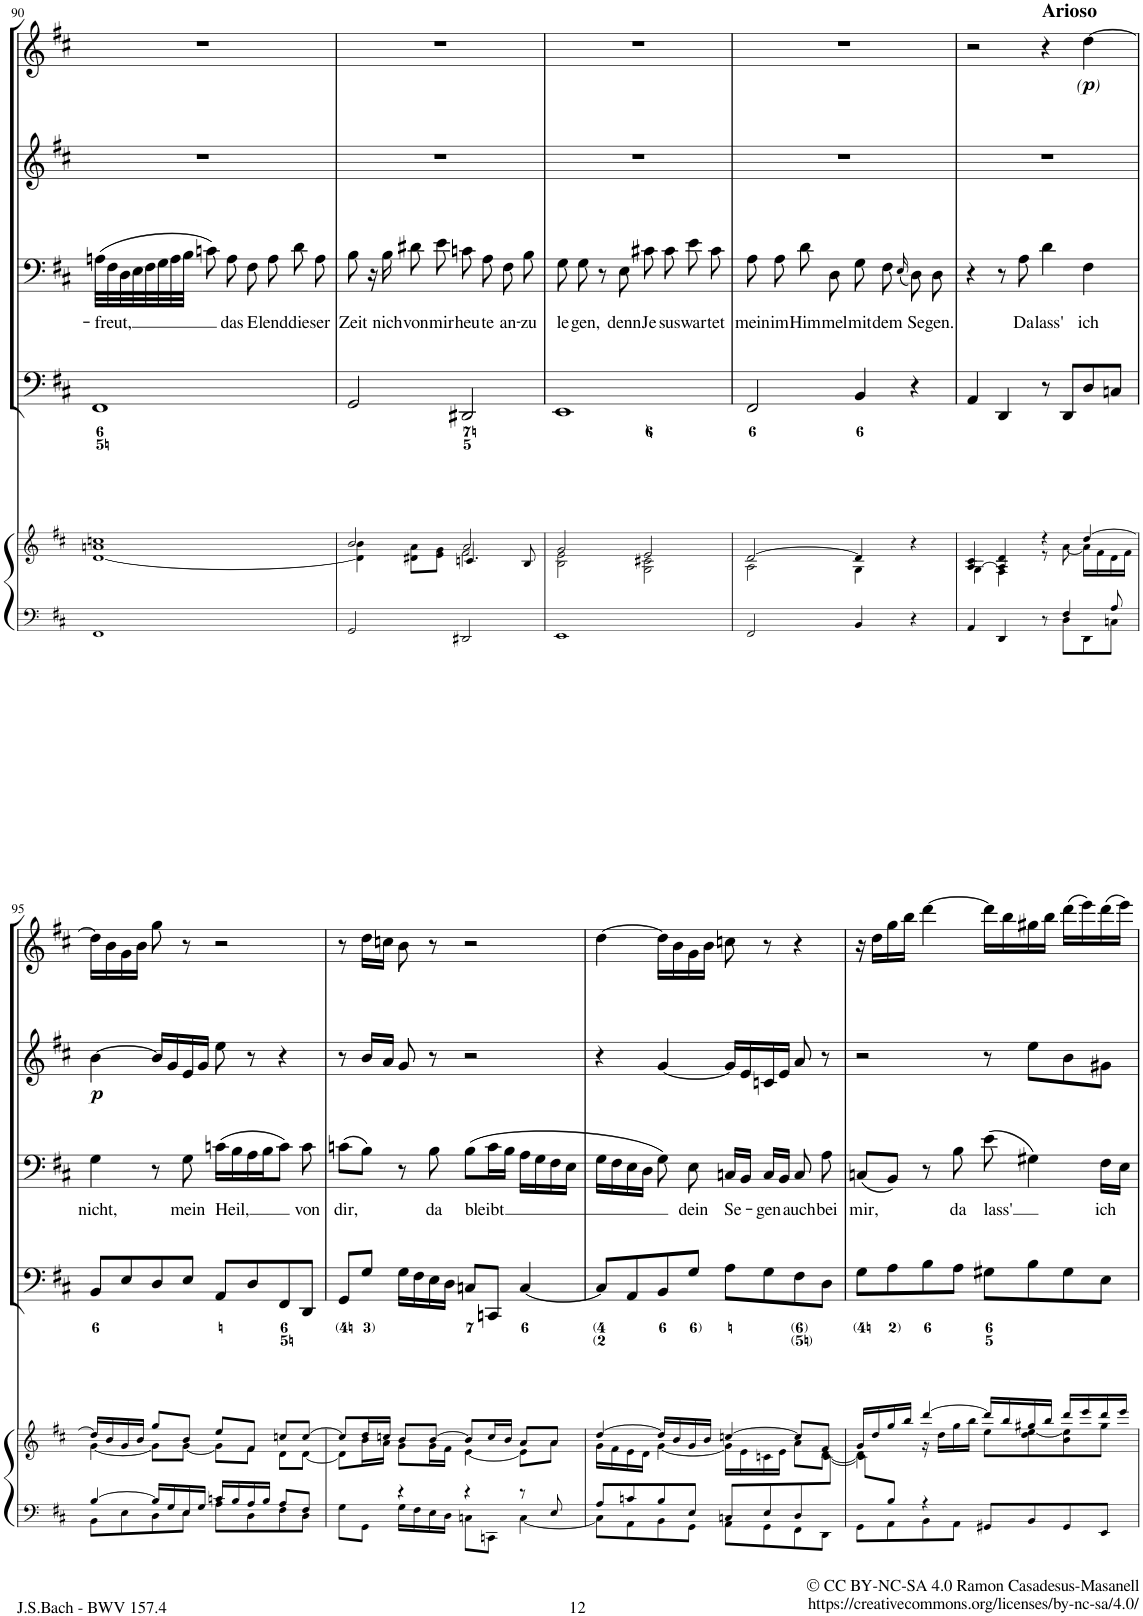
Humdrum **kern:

**kern	**kern	**kern	**kern	**text	**kern	**dynam	**kern	**dynam
*part5	*part5	*part4	*part3	*part3	*part2	*part2	*part1	*part1
*staff6	*staff5	*staff4	*staff3	*staff3	*staff2	*staff2	*staff1	*staff1
*I"Piano reduction	*	*I"Continuo	*I"Basso	*	*I"Violino	*	*I"Flauto Traverso	*
*I'Pno	*	*	*	*	*I'Vln	*	*I'Fl	*
!!LO:PB:g=z
*clefF4	*clefG2	*clefF4	*clefF4	*	*clefG2	*	*clefG2	*
*k[f#c#]	*k[f#c#]	*k[f#c#]	*k[f#c#]	*	*k[f#c#]	*	*k[f#c#]	*
*M4/4	*M4/4	*M4/4	*M4/4	*	*M4/4	*	*M4/4	*
*met(c)	*met(c)	*met(c)	*met(c)	*	*met(c)	*	*met(c)	*
=90	=90	=90	=90	=90	=90	=90	=90	=90
*	*^	*	*	*	*	*	*	*
!	!	!	!	!	!LO:LY:b	!	!	!	!
1FF#	1an 1ccn	[1d	1FF#	(32An\LLL	-freut,	1r	.	1r	.
.	.	.	.	32F#\	.	.	.	.	.
.	.	.	.	32D\	.	.	.	.	.
.	.	.	.	32E\	.	.	.	.	.
.	.	.	.	32F#\	.	.	.	.	.
.	.	.	.	32G\	.	.	.	.	.
.	.	.	.	32A\	.	.	.	.	.
.	.	.	.	32B\JJJ	.	.	.	.	.
.	.	.	.	8cn\)	.	.	.	.	.
!	!	!	!	!	!LO:LY:b	!	!	!	!
.	.	.	.	8A\	das	.	.	.	.
!	!	!	!	!	!LO:LY:b	!	!	!	!
.	.	.	.	8F#\	E-	.	.	.	.
!	!	!	!	!	!LO:LY:b	!	!	!	!
.	.	.	.	8A\	-lend	.	.	.	.
!	!	!	!	!	!LO:LY:b	!	!	!	!
.	.	.	.	8d\	die-	.	.	.	.
!	!	!	!	!	!LO:LY:b	!	!	!	!
.	.	.	.	8A\	-ser	.	.	.	.
=91	=91	=91	=91	=91	=91	=91	=91	=91	=91
*	*	*^	*	*	*	*	*	*	*
!	!	!	!	!	!	!LO:LY:b	!	!	!	!
2GG/	2b/	4d\] 4b\	2ryy	2GG/	8B\	Zeit	1r	.	1r	.
.	.	.	.	.	16r	.	.	.	.	.
!	!	!	!	!	!	!LO:LY:b	!	!	!	!
.	.	.	.	.	16B\	nich	.	.	.	.
!	!	!	!	!	!	!LO:LY:b	!	!	!	!
.	.	8d#X\ 8a\L	.	.	8d#X\	von	.	.	.	.
!	!	!	!	!	!	!LO:LY:b	!	!	!	!
.	.	8e\ 8g\J	.	.	8e\	mir	.	.	.	.
!	!	!	!	!	!	!LO:LY:b	!	!	!	!
2DD#X/	2a/	2f#\	4.cn/	2DD#X/	8cn\	heu-	.	.	.	.
!	!	!	!	!	!	!LO:LY:b	!	!	!	!
.	.	.	.	.	8A\	-te	.	.	.	.
!	!	!	!	!	!	!LO:LY:b	!	!	!	!
.	.	.	.	.	8F#\	an-	.	.	.	.
!	!	!	!	!	!	!LO:LY:b	!	!	!	!
.	.	.	8B/	.	8B\	-zu	.	.	.	.
=92	=92	=92	=92	=92	=92	=92	=92	=92	=92	=92
!	!	!	!	!	!	!LO:LY:b	!	!	!	!
*	*	*v	*v	*	*	*	*	*	*	*
1EE	2g/	2B\ 2e\	1EE	8G\	le-	1r	.	1r	.
!	!	!	!	!	!LO:LY:b	!	!	!	!
.	.	.	.	8G\	-gen,	.	.	.	.
.	.	.	.	8r	.	.	.	.	.
!	!	!	!	!	!LO:LY:b	!	!	!	!
.	.	.	.	8E\	denn	.	.	.	.
!	!	!	!	!	!LO:LY:b	!	!	!	!
.	2e/	2G\ 2c#X\	.	8c#X\	Je-	.	.	.	.
!	!	!	!	!	!LO:LY:b	!	!	!	!
.	.	.	.	8c#\	-sus	.	.	.	.
!	!	!	!	!	!LO:LY:b	!	!	!	!
.	.	.	.	8e\	war-	.	.	.	.
!	!	!	!	!	!LO:LY:b	!	!	!	!
.	.	.	.	8c#\	-tet	.	.	.	.
=93	=93	=93	=93	=93	=93	=93	=93	=93	=93
!	!	!	!	!	!LO:LY:b	!	!	!	!
2FF#/	[2d/	2A\	2FF#/	8A\	mein	1r	.	1r	.
!	!	!	!	!	!LO:LY:b	!	!	!	!
.	.	.	.	8A\	im	.	.	.	.
!	!	!	!	!	!LO:LY:b	!	!	!	!
.	.	.	.	8d\	Him-	.	.	.	.
!	!	!	!	!	!LO:LY:b	!	!	!	!
.	.	.	.	8D\	-mel	.	.	.	.
!	!	!	!	!	!LO:LY:b	!	!	!	!
4BB/	4d/]	4G\	4BB/	8G\	mit	.	.	.	.
!	!	!	!	!	!LO:LY:b	!	!	!	!
.	.	.	.	8F#\	dem	.	.	.	.
.	.	.	.	(16qE/	.	.	.	.	.
!	!	!	!	!	!LO:LY:b	!	!	!	!
4r	4r	4ryy	4r	8D\)	Se-	.	.	.	.
!	!	!	!	!	!LO:LY:b	!	!	!	!
.	.	.	.	8D\	-gen.	.	.	.	.
=94	=94	=94	=94	=94	=94	=94	=94	=94	=94
*^	*	*	*	*	*	*	*	*	*
4AA/	2ryy	[4A/ 4c#/	4G\	4AA/	4r	.	1r	.	2r	.
4DD/	.	4A/] 4d/	4F#\	4DD/	8r	.	.	.	.	.
!	!	!	!	!	!	!LO:LY:b	!	!	!	!
.	.	.	.	.	8A\	Da	.	.	.	.
!	!	!	!	!	!	!	!	!	!LO:TX:a:B:t=Arioso	!
!	!	!	!	!	!	!LO:LY:b	!	!	!	!
8r	8ryy	4r	8r	8r	4d\	lass'	.	.	4r	.
4F#/	8D\L	.	[8a\	8DD/L	.	.	.	.	.	.
!	!	!	!	!	!	!LO:LY:b	!	!	!	!LO:DY:b
!	!	!	!	!	!	!	!	!	!	!LO:DY:n=1:b
!	!	!	!	!	!	!	!	!	!	!LO:DY:n=2:b
.	8DD\	[4dd/	16a\LL]	8D/	4F#\	ich	.	.	[4dd\	other-dynamics p other-dynamics
.	.	.	16f#\	.	.	.	.	.	.	.
8A/	8Cn\J	.	16d\	8Cn/J	.	.	.	.	.	.
.	.	.	16f#\JJ	.	.	.	.	.	.	.
!!LO:LB:g=z
=95	=95	=95	=95	=95	=95	=95	=95	=95	=95	=95
!	!	!	!	!	!	!LO:LY:b	!	!LO:DY:b	!	!
[4B/	8BB\L	16dd/LL]	[4g\	8BB/L	4G\	nicht,	[4b\	p	16dd\LL]	.
.	.	16b/	.	.	.	.	.	.	16b\	.
.	8E\	16g/	.	8E/	.	.	.	.	16g\	.
.	.	16b/JJ	.	.	.	.	.	.	16b\JJ	.
16B/LL]	8D\	8gg/L	8g\L]	8D/	8r	.	16b/LL]	.	8gg\	.
16G/	.	.	.	.	.	.	16g/	.	.	.
!	!	!	!	!	!	!LO:LY:b	!	!	!	!
16E/	8E\J	8b/J	[8g\J	8E/J	8G\	mein	16e/	.	8r	.
16G/JJ	.	.	.	.	.	.	16g/JJ	.	.	.
!	!	!	!	!	!	!LO:LY:b	!	!	!	!
16cn/LL	8A\L	8ee/L	8g\L]	8AA/L	(16cn\LL	Heil,	8ee\	.	2r	.
16B/	.	.	.	.	16B\	.	.	.	.	.
16A/	8D\	8f#/J	8f#\J	8D/	16A\	.	8r	.	.	.
16B/JJ	.	.	.	.	16B\J	.	.	.	.	.
8A/L	8F#\	8ccn/L	8d\L	8FF#/	8c\J)	.	4r	.	.	.
!	!	!	!	!	!	!LO:LY:b	!	!	!	!
8F#/J	8D\J	[8cc/J	[8d\J	8DD/J	8c\	von	.	.	.	.
=96	=96	=96	=96	=96	=96	=96	=96	=96	=96	=96
!	!	!	!	!	!	!LO:LY:b	!	!	!	!
4ryy	8G\L	8cc/L]	8d\L]	8GG/L	(8cn\L	dir,	8r	.	8r	.
.	8GG\J	16dd/L	16b\L	8G/J	8B\J)	.	16b/LL	.	16dd\LL	.
.	.	16ccn/JJ	16a\JJ	.	.	.	16a/JJ	.	16ccn\JJ	.
4r	16G\LL	8b/L	8g\L	16G\LL	8r	.	8g/	.	8b\	.
.	16F#\	.	.	16F#\	.	.	.	.	.	.
!	!	!	!	!	!	!LO:LY:b	!	!	!	!
.	16E\	[8b/J	16g\L	16E\	8B\	da	8r	.	8r	.
.	16D\JJ	.	16f#\JJ	16D\JJ	.	.	.	.	.	.
!	!	!	!	!	!	!LO:LY:b	!	!	!	!
4r	8Cn\L	8b/L]	[4e\	8Cn/L	(8B\L	bleibt	2r	.	2r	.
.	8CCn\J	16cc/L	.	8CCn/J	16c\L	.	.	.	.	.
.	.	16b/JJ	.	.	16B\JJ	.	.	.	.	.
8r	[4C\	8a/L	8e\L]	[4C/	16A\LL	.	.	.	.	.
.	.	.	.	.	16G\	.	.	.	.	.
8E/	.	8a/J	8a\J	.	16F#\	.	.	.	.	.
.	.	.	.	.	16E\JJ	.	.	.	.	.
=97	=97	=97	=97	=97	=97	=97	=97	=97	=97	=97
*	*	*	*^	*	*	*	*	*	*	*
8A/L	8C\L]	[4dd/	16g\LL	2..ryy	8C/L]	16G\LL	.	4r	.	[4dd\	.
.	.	.	16f#\	.	.	16F#\	.	.	.	.	.
8cn/	8AA\	.	16e\	.	8AA/	16E\	.	.	.	.	.
.	.	.	16d\JJ	.	.	16D\JJ	.	.	.	.	.
8B/	8BB\	16dd/LL]	[4g\	.	8BB/	8G\)	.	[4g/	.	16dd\LL]	.
.	.	16b/	.	.	.	.	.	.	.	16b\	.
!	!	!	!	!	!	!	!LO:LY:b	!	!	!	!
8E/J	8GG\J	16g/	.	.	8G/J	8E\	dein	.	.	16g\	.
.	.	16b/JJ	.	.	.	.	.	.	.	16b\JJ	.
!	!	!	!	!	!	!	!LO:LY:b	!	!	!	!
8Cn/L	8AA\L	[4ccn/	16g\LL]	.	8A\L	16Cn/LL	Se-	16g/LL]	.	8ccn\	.
.	.	.	16e\	.	.	16BB/JJ	.	16e/	.	.	.
!	!	!	!	!	!	!	!LO:LY:b	!	!	!	!
8E/	8GG\	.	16cn\	.	8G\	16C/LL	-gen	16cn/	.	8r	.
.	.	.	16e\JJ	.	.	16BB/JJ	.	16e/JJ	.	.	.
!	!	!	!	!	!	!	!LO:LY:b	!	!	!	!
8D/	8FF#\	8cc/L]	8a\L	.	8F#\	8C/	auch	8a/	.	4r	.
!	!	!	!	!	!	!	!LO:LY:b	!	!	!	!
8ryy	8DD\J	8f#/J	[8d\J	[8c\J	8D\J	8A\	bei	8r	.	.	.
=98	=98	=98	=98	=98	=98	=98	=98	=98	=98	=98	=98
!	!	!	!	!	!	!	!LO:LY:b	!	!	!	!
8ryy	8GG\L	16g/LL	4d\]	8c\L]	8G\L	(8Cn/L	mir,	2r	.	16r	.
.	.	16dd/	.	.	.	.	.	.	.	16dd\LL	.
8B/J	8AA\	16gg/	.	2..ryy	8A\	8BB/J)	.	.	.	16gg\	.
.	.	16bb/JJ	.	.	.	.	.	.	.	16bb\JJ	.
4r	8BB\	[4ddd/	16r	.	8B\	8r	.	.	.	[4ddd\	.
.	.	.	16dd\LL	.	.	.	.	.	.	.	.
!	!	!	!	!	!	!	!LO:LY:b	!	!	!	!
.	8AA\J	.	16gg\	.	8A\J	8B\	da	.	.	.	.
.	.	.	16bb\JJ	.	.	.	.	.	.	.	.
!	!	!	!	!	!	!	!LO:LY:b	!	!	!	!
8GG#X/L	2ryy	16ddd/LL]	8ee\L	.	8G#X\L	(8e\	lass'	8r	.	16ddd\LL]	.
.	.	16bb/	.	.	.	.	.	.	.	16bb\	.
8BB/	.	16gg#X/	8dd\ [8ee\	.	8B\	4G#X\)	.	8ee\L	.	16gg#X\	.
.	.	16bb/JJ	.	.	.	.	.	.	.	16bb\JJ	.
8GG#/	.	16ddd/LL	8b\ 8ee\]	.	8G#\	.	.	8b\	.	(16ddd\LL	.
.	.	16eee/	.	.	.	.	.	.	.	16eee\)	.
!	!	!	!	!	!	!	!LO:LY:b	!	!	!	!
8EE/J	.	16ddd/	8gg#\J	.	8E\J	16F#\LL	ich	8g#X\J	.	(16ddd\	.
.	.	16eee/JJ	.	.	.	16E\JJ	.	.	.	16eee\JJ)	.
*v	*v	*	*	*	*	*	*	*	*	*	*
*	*v	*v	*v	*	*	*	*	*	*	*
=	=	=	=	=	=	=	=	=
*-	*-	*-	*-	*-	*-	*-	*-	*-
